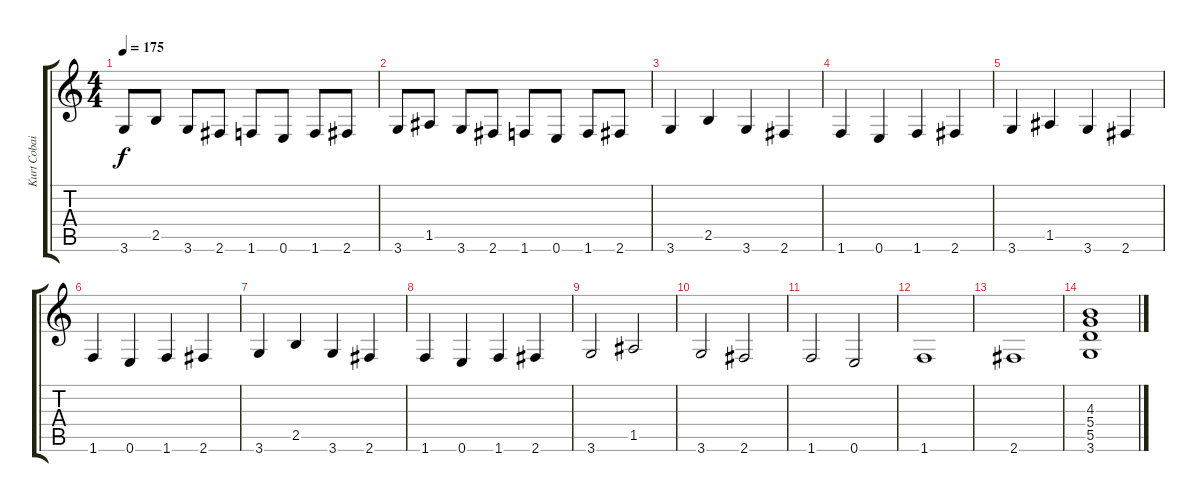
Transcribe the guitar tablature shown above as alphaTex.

\track ("Kurt Cobain" "Kurt Cobai") {instrument distortionguitar}
\staff {score tabs}
\tuning (E4 B3 G3 D3 A2 E2) {hide}
\ts (4 4)
\tempo 175
\clef g2
\ks c
3.6.8{dy f} 2.5.8 3.6.8 2.6.8 1.6.8 0.6.8 1.6.8 2.6.8 |
3.6.8 1.5.8 3.6.8 2.6.8 1.6.8 0.6.8 1.6.8 2.6.8 |
3.6.4 2.5.4 3.6.4 2.6.4 |
1.6.4 0.6.4 1.6.4 2.6.4 |
3.6.4 1.5.4 3.6.4 2.6.4 |
1.6.4 0.6.4 1.6.4 2.6.4 |
3.6.4 2.5.4 3.6.4 2.6.4 |
1.6.4 0.6.4 1.6.4 2.6.4 |
3.6.2 1.5.2 |
3.6.2 2.6.2 |
1.6.2 0.6.2 |
1.6.1 |
2.6.1 |
(4.3 5.4 5.5 3.6).1
